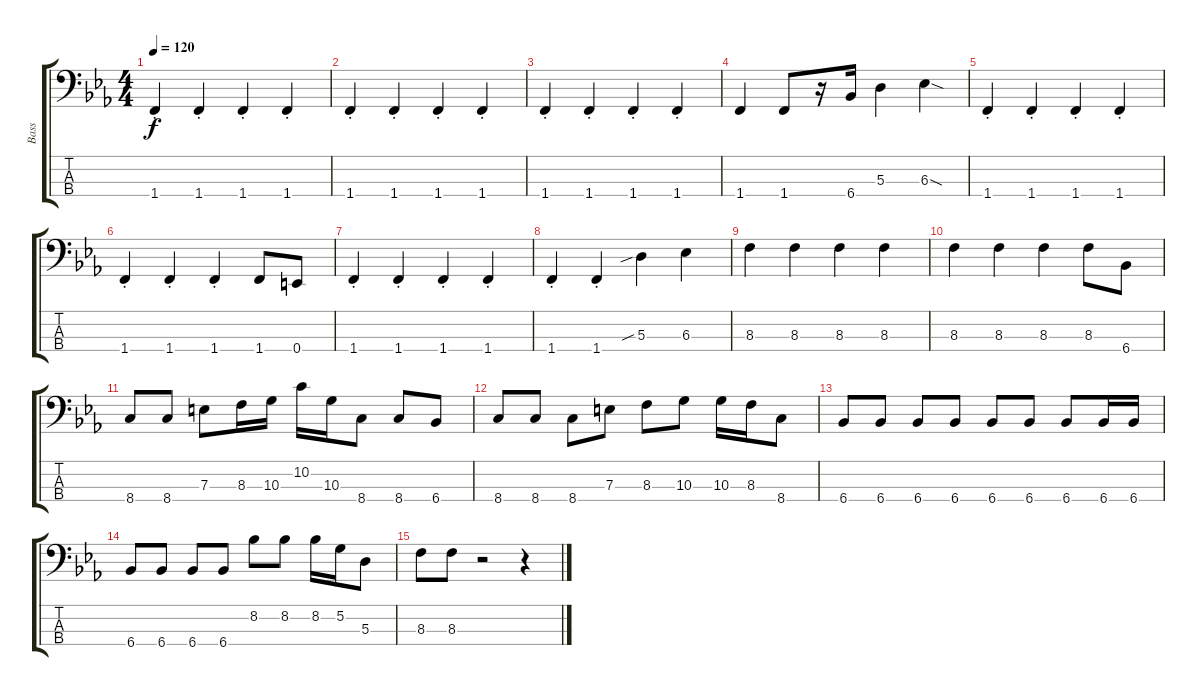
\track ("Bass" "Bass") {instrument electricbassfinger}
\staff {score tabs}
\tuning (G2 D2 A1 E1) {hide}
\ts (4 4)
\tempo 120
\clef f4
\ks eb
1.4{st}.4{dy f} 1.4{st}.4 1.4{st}.4 1.4{st}.4 |
1.4{st}.4 1.4{st}.4 1.4{st}.4 1.4{st}.4 |
1.4{st}.4 1.4{st}.4 1.4{st}.4 1.4{st}.4 |
1.4.4 1.4.8 r.16 6.4.16 5.3.4 6.3{sod}.4 |
1.4{st}.4 1.4{st}.4 1.4{st}.4 1.4{st}.4 |
1.4{st}.4 1.4{st}.4 1.4{st}.4 1.4.8 0.4.8 |
1.4{st}.4 1.4{st}.4 1.4{st}.4 1.4{st}.4 |
1.4{st}.4 1.4{st}.4 5.3{sib}.4 6.3.4 |
8.3.4 8.3.4 8.3.4 8.3.4 |
8.3.4 8.3.4 8.3.4 8.3.8 6.4.8 |
8.4.8 8.4.8 7.3.8 8.3.16 10.3.16 10.2.16 10.3.16 8.4.8 8.4.8 6.4.8 |
8.4.8 8.4.8 8.4.8 7.3.8 8.3.8 10.3.8 10.3.16 8.3.16 8.4.8 |
6.4.8 6.4.8 6.4.8 6.4.8 6.4.8 6.4.8 6.4.8 6.4.16 6.4.16 |
6.4.8 6.4.8 6.4.8 6.4.8 8.2.8 8.2.8 8.2.16 5.2.16 5.3.8 |
8.3.8 8.3.8 r.2 r.4
